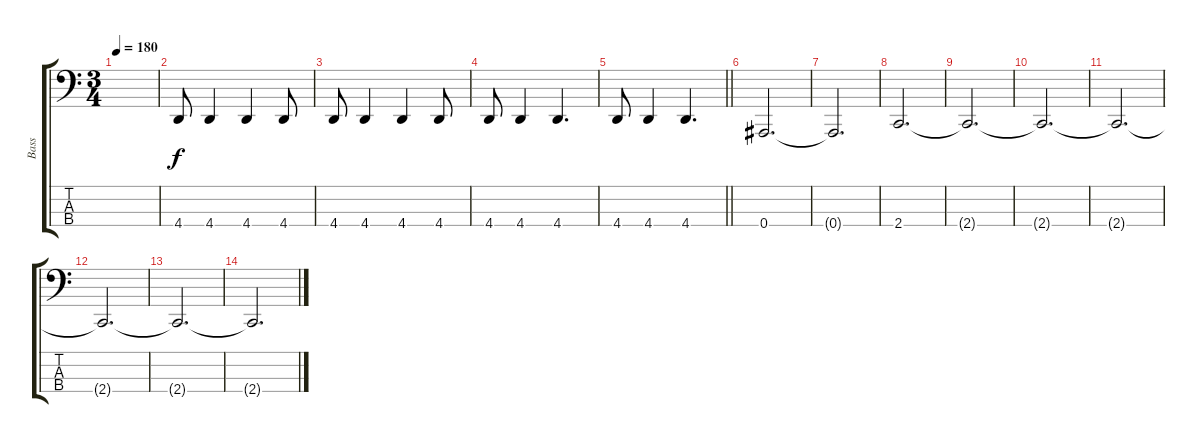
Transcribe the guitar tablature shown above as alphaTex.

\track ("Bass" "Bass") {instrument electricbassfinger}
\staff {score tabs}
\tuning (Eb2 Bb1 F1 Bb0) {hide}
\ts (3 4)
\tempo 180
\clef f4
\ks c
|
4.4.8 4.4.4 4.4.4 4.4.8 |
4.4.8 4.4.4 4.4.4 4.4.8 |
4.4.8 4.4.4 4.4.4{d} |
\barLineRight lightlight
4.4.8 4.4.4 4.4.4{d} |
0.4.2{d} |
0.4{t}.2{d} |
2.4.2{d} |
2.4{t}.2{d} |
2.4{t}.2{d} |
2.4{t}.2{d} |
2.4{t}.2{d} |
2.4{t}.2{d} |
2.4{t}.2{d}
